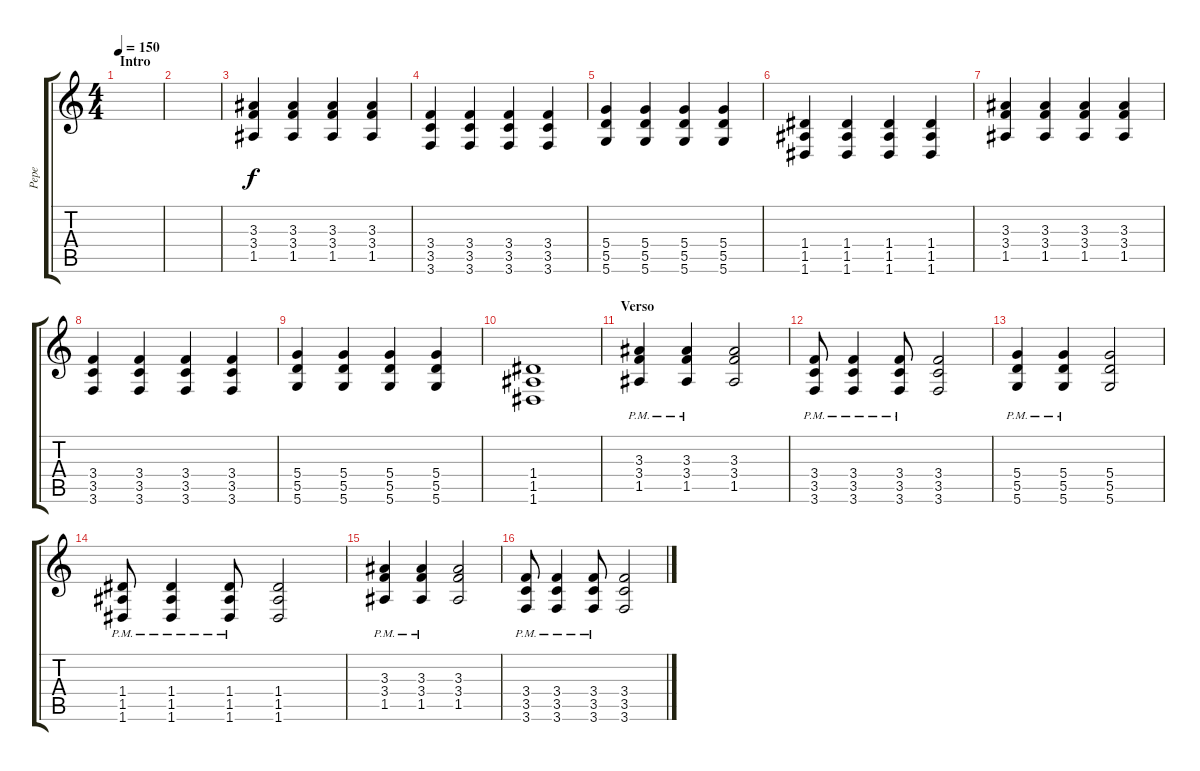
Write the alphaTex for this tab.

\track ("Pepe" "Pepe") {instrument distortionguitar}
\staff {score tabs}
\tuning (E4 B3 G3 D3 A2 D2) {hide}
\ts (4 4)
\section ("" "Intro")
\tempo 150
\clef g2
\ks c
|
|
(3.3 3.4 1.5).4 (3.3 3.4 1.5).4 (3.3 3.4 1.5).4 (3.3 3.4 1.5).4 |
(3.4 3.5 3.6).4 (3.4 3.5 3.6).4 (3.4 3.5 3.6).4 (3.4 3.5 3.6).4 |
(5.4 5.5 5.6).4 (5.4 5.5 5.6).4 (5.4 5.5 5.6).4 (5.4 5.5 5.6).4 |
(1.4 1.5 1.6).4 (1.4 1.5 1.6).4 (1.4 1.5 1.6).4 (1.4 1.5 1.6).4 |
(3.3 3.4 1.5).4 (3.3 3.4 1.5).4 (3.3 3.4 1.5).4 (3.3 3.4 1.5).4 |
(3.4 3.5 3.6).4 (3.4 3.5 3.6).4 (3.4 3.5 3.6).4 (3.4 3.5 3.6).4 |
(5.4 5.5 5.6).4 (5.4 5.5 5.6).4 (5.4 5.5 5.6).4 (5.4 5.5 5.6).4 |
(1.4 1.5 1.6).1 |
\section ("" "Verso")
(3.3{pm} 3.4{pm} 1.5{pm}).4 (3.3{pm} 3.4{pm} 1.5{pm}).4 (3.3 3.4 1.5).2 |
(3.4{pm} 3.5{pm} 3.6{pm}).8 (3.4{pm} 3.5{pm} 3.6{pm}).4 (3.4{pm} 3.5{pm} 3.6{pm}).8 (3.4 3.5 3.6).2 |
(5.4{pm} 5.5{pm} 5.6{pm}).4 (5.4{pm} 5.5{pm} 5.6{pm}).4 (5.4 5.5 5.6).2 |
(1.4{pm} 1.5{pm} 1.6{pm}).8 (1.4{pm} 1.5{pm} 1.6{pm}).4 (1.4{pm} 1.5{pm} 1.6{pm}).8 (1.4 1.5 1.6).2 |
(3.3{pm} 3.4{pm} 1.5{pm}).4 (3.3{pm} 3.4{pm} 1.5{pm}).4 (3.3 3.4 1.5).2 |
(3.4{pm} 3.5{pm} 3.6{pm}).8 (3.4{pm} 3.5{pm} 3.6{pm}).4 (3.4{pm} 3.5{pm} 3.6{pm}).8 (3.4 3.5 3.6).2
